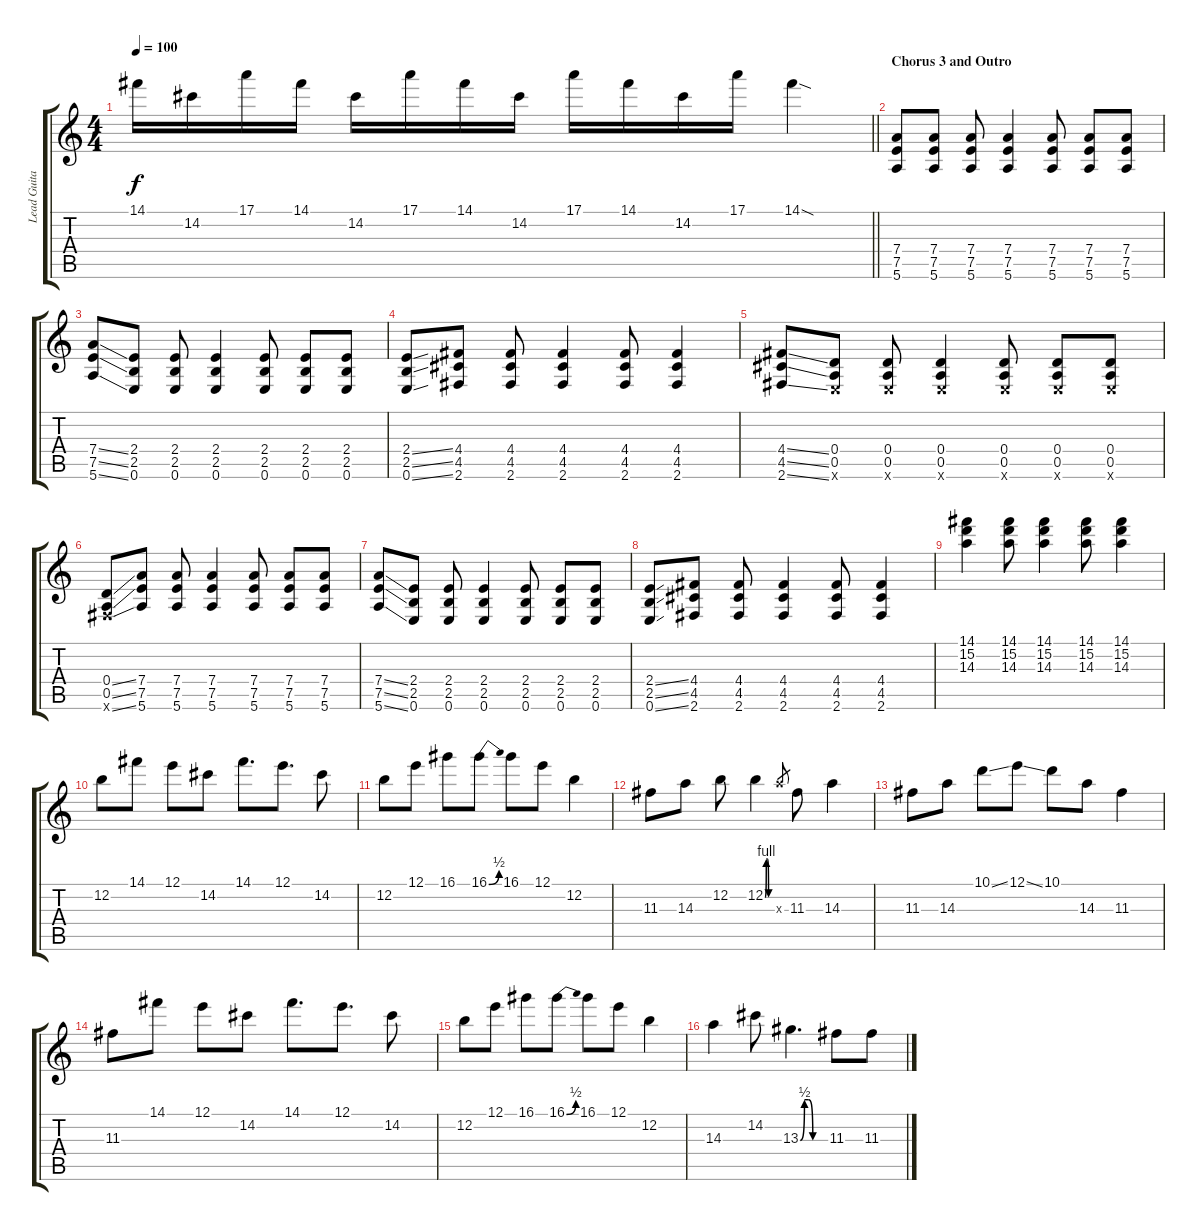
\track ("Lead Guitar (John Frusciante)" "Lead Guita") {instrument overdrivenguitar}
\staff {score tabs}
\tuning (E4 B3 G3 D3 A2 E2) {hide}
\ts (4 4)
\tempo 100
\clef g2
\barLineRight lightlight
\ks c
14.1.16{dy f} 14.2.16 17.1.16 14.1.16 14.2.16 17.1.16 14.1.16 14.2.16 17.1.16 14.1.16 14.2.16 17.1.16 14.1{sod}.4 |
\section ("" "Chorus 3 and Outro")
(7.4 7.5 5.6).8 (7.4 7.5 5.6).8 (7.4 7.5 5.6).8 (7.4 7.5 5.6).4 (7.4 7.5 5.6).8 (7.4 7.5 5.6).8 (7.4 7.5 5.6).8 |
(7.4{ss} 7.5{ss} 5.6{ss}).8 (2.4 2.5 0.6).8 (2.4 2.5 0.6).8 (2.4 2.5 0.6).4 (2.4 2.5 0.6).8 (2.4 2.5 0.6).8 (2.4 2.5 0.6).8 |
(2.4{ss} 2.5{ss} 0.6{ss}).8 (4.4 4.5 2.6).8 (4.4 4.5 2.6).8 (4.4 4.5 2.6).4 (4.4 4.5 2.6).8 (4.4 4.5 2.6).4 |
(4.4{ss} 4.5{ss} 2.6{ss}).8 (0.4 0.5 0.6{x}).8 (0.4 0.5 0.6{x}).8 (0.4 0.5 0.6{x}).4 (0.4 0.5 0.6{x}).8 (0.4 0.5 0.6{x}).8 (0.4 0.5 0.6{x}).8 |
(0.4{ss} 0.5{ss} 2.6{ss x}).8 (7.4 7.5 5.6).8 (7.4 7.5 5.6).8 (7.4 7.5 5.6).4 (7.4 7.5 5.6).8 (7.4 7.5 5.6).8 (7.4 7.5 5.6).8 |
(7.4{ss} 7.5{ss} 5.6{ss}).8 (2.4 2.5 0.6).8 (2.4 2.5 0.6).8 (2.4 2.5 0.6).4 (2.4 2.5 0.6).8 (2.4 2.5 0.6).8 (2.4 2.5 0.6).8 |
(2.4{ss} 2.5{ss} 0.6{ss}).8 (4.4 4.5 2.6).8 (4.4 4.5 2.6).8 (4.4 4.5 2.6).4 (4.4 4.5 2.6).8 (4.4 4.5 2.6).4 |
(14.1 15.2 14.3).4 (14.1 15.2 14.3).8 (14.1 15.2 14.3).4 (14.1 15.2 14.3).8 (14.1 15.2 14.3).4 |
12.2.8 14.1.8 12.1.8 14.2.8 14.1.8{d} 12.1.8{d} 14.2.8 |
12.2.8 12.1.8 16.1.8 16.1{be (bend 0 0 60 2)}.8 16.1.8 12.1.8 12.2.4 |
11.3.8 14.3.8 12.2.8 12.2{be (custom 0 0 10 4 20 4 30 0 60 0)}.4 14.3{x}.8{gr} 11.3.8 14.3.4 |
11.3.8 14.3.8 10.1{ss}.8 12.1{ss}.8 10.1.8 14.3.8 11.3.4 |
11.3.8 14.1.8 12.1.8 14.2.8 14.1.8{d} 12.1.8{d} 14.2.8 |
12.2.8 12.1.8 16.1.8 16.1{be (bend 0 0 60 2)}.8 16.1.8 12.1.8 12.2.4 |
14.3.4 14.2.8 13.3{be (custom 0 0 10 2 20 2 30 0 60 0)}.4{d} 11.3.8 11.3.8
